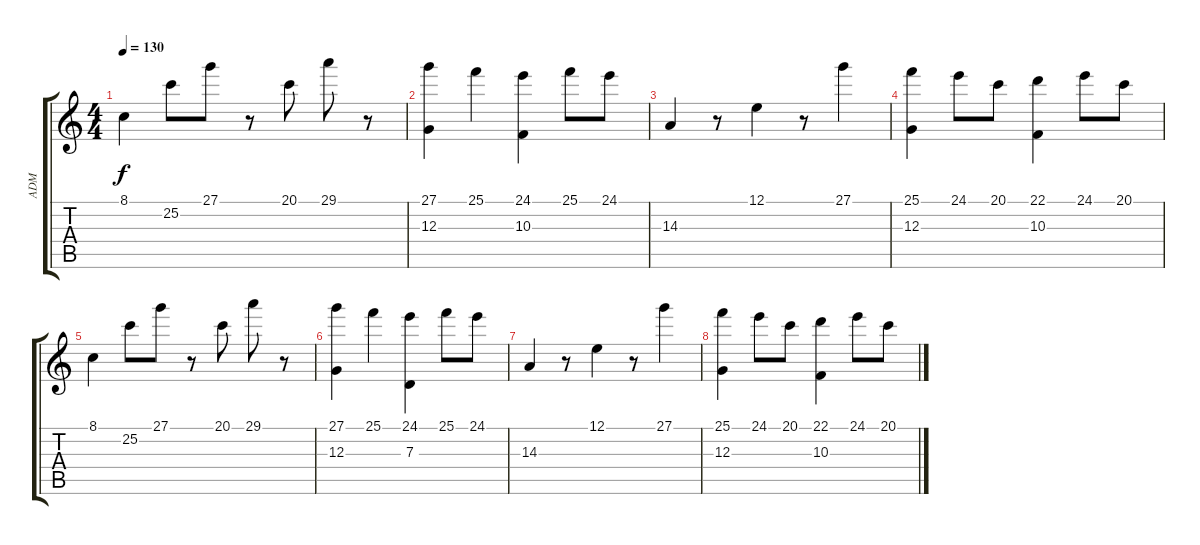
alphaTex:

\track ("ADM" "ADM") {instrument vibraphone}
\staff {score tabs}
\tuning (E4 B3 G3 D3 A2 E2) {hide}
\ts (4 4)
\tempo 130
\clef g2
\ks c
8.1.4{dy f} 25.2.8 27.1.8 r.8 20.1.8 29.1.8 r.8 |
(27.1 12.3).4 25.1.4 (24.1 10.3).4 25.1.8 24.1.8 |
14.3.4 r.8 12.1.4 r.8 27.1.4 |
(25.1 12.3).4 24.1.8 20.1.8 (22.1 10.3).4 24.1.8 20.1.8 |
8.1.4 25.2.8 27.1.8 r.8 20.1.8 29.1.8 r.8 |
(27.1 12.3).4 25.1.4 (24.1 7.3).4 25.1.8 24.1.8 |
14.3.4 r.8 12.1.4 r.8 27.1.4 |
(25.1 12.3).4 24.1.8 20.1.8 (22.1 10.3).4 24.1.8 20.1.8
